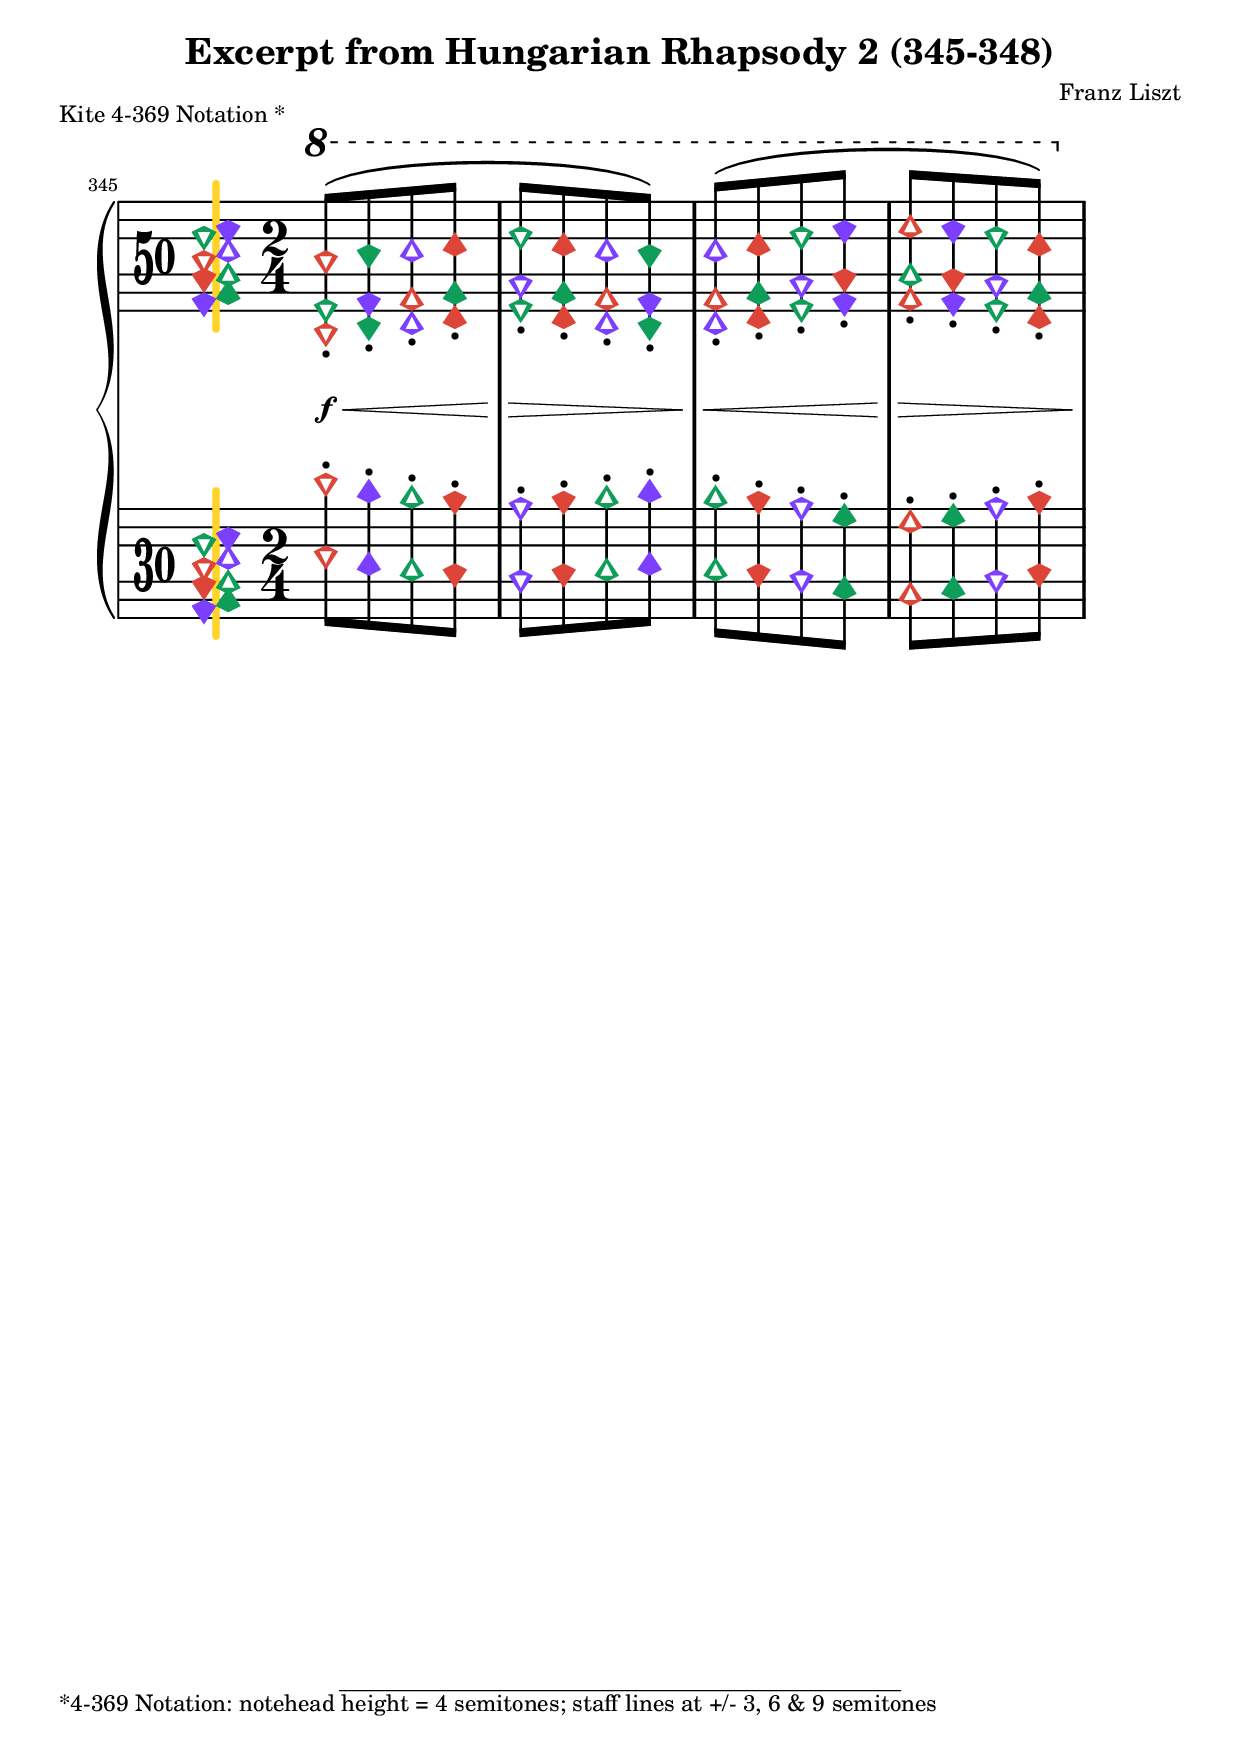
\version "2.24.2"

#(define cnb:file-suffix "-ConventionalNotation")
#(define cnb:notation-label "Conventional Notation")
#(define cnb:notation-footnote "Conventional Notation")

\version "2.24.2"
\version "2.24.2"
#(use-modules (srfi srfi-9))

%% %%%%%%%%%%%%%%%%%%%%%%%%%%%%%%%%%%%%%%%%%%%%%%%%%%%%%%%%%%%%%%%%%%%%%%%%%%%%
%% %%%%%%%%%%%%%%%%%%%%%%%%%%%%%%%%%%%%%%%%%%%%%%%%%%%%%%%%%%%%%%%%%%%%%%%%%%%%
%%
%% Chromatic Notation Base Library for Lilypond
%% Dennis Mitchell, 2024-01-01
%% Base Properties:
%%   - notehead is repeated (with overlap) for half (2x) and whole (4x) notes
%%   - dozenal clef notation
%%     -- treble clef = 50
%%     -- soprano & mezzo-soprano clefs = 46 
%%     -- alto clef = 40
%%     -- tenor & baritone clefs = 36
%%     -- bass clef = 30
%%   - notehead key signature 
%%     -- first notehead stack is a 7th chord of the key's root
%%        --- minor 7th for Aeolian (minor), Dorian & Phrygian keys 
%%        --- major 7th for Ionian (major) and Lydian keys
%%        --- dominant 7th for Mixolydian keys
%%        --- half-diminished 7th for Locrian keys
%%     -- second notehead stack is a 7th chord of the key's second note
%%        --- minor 7th for Ionian (major), Dorian, & Mixolydian keys
%%        --- major 7th for Phrygian and Locrian keys
%%        --- dominant 7th for Lydian keys
%%        --- half-diminished 7th for Aeolian (minor) keys
%% Default Notehead Properties:
%%   - notehead shape = conventional oval shape
%%     -- alternates in hollowness (solid, hollow) --using standard glyphs
%%     -- alternates in orientation (down, down, up, up)
%%     -- alternates in color (purple, red, green)
%%   - notehead height = 2 semitones
%%   - staff space = 2 semitones
%%   - middle staff line is omitted
%% NOTE: This library is intended to be used with a "spec 
%%       file" that overrides various configuration settings.
%%       Examples:
%%         -- KiteNotation.ly
%%         -- DozenalNotation.ly
%%       The default notation style is Oval 2-2
%%
%% USAGE: Place this file in the same directory as the
%%        spec file and then "\include" the spec file in
%%        your Lilypond music file
%%
%% %%%%%%%%%%%%%%%%%%%%%%%%%%%%%%%%%%%%%%%%%%%%%%%%%%%%%%%%%%%%%%%%%%%%%%%%%%%%
%% %%%%%%%%%%%%%%%%%%%%%%%%%%%%%%%%%%%%%%%%%%%%%%%%%%%%%%%%%%%%%%%%%%%%%%%%%%%%



%% %%%%%%%%%%%%%%%%%%%%%%%%%%%%%%%%%%%%%
%%           NOTEHEAD COLORS
%% %%%%%%%%%%%%%%%%%%%%%%%%%%%%%%%%%%%%%


#(define cnb:purple     "#7d3fff")
#(define cnb:red        "#dc4538")
#(define cnb:green      "#0f9e59")

#(define cnb:blue       "#50b4e9")
#(define cnb:rose       "#cc79a7")
#(define cnb:black      "#000000")
#(define cnb:skyblue    "#50b4e9")
#(define cnb:bluegreen 	"#009e73")

#(define cnb:gold       "#ffd42a")


%% %%%%%%%%%%%%%%%%%%%%%%%%%%%%%%%%%%%%%
%%           CONFIGURATIONS
%% %%%%%%%%%%%%%%%%%%%%%%%%%%%%%%%%%%%%%

#(define cnb:file-suffix "-Oval-2-024-Notation")
#(define cnb:notation-label "Oval 2-024 Notation")
#(define cnb:notation-footnote "*2-024 Notation: notehead height = 2 semitones; staff lines at 0 & +/- 2, 4 semitones")
#(define cnb:semitones-per-staff-space 2)   

#(define cnb:default-magnify 7/4)
#(define cnb:indent 0) %% if using custom ledger lines, use this for paper indent 

#(define cnb:staff-line-positions '(-4 -2 0 2 4 ))
#(define cnb:ledger-positions '(-24 -22 -20 -18 -16 -14 -12 -10 -8 -6 6 8 10 12 14 16 18 20 22 24))

#(define cnb:false-hollow #f)

#(define cnb:multinote-padding -.5) 
#(define cnb:collision-threshold 2)


#(define cnb:notehead-shape-path '(
    (moveto -0.6667 -0.2269)
    (curveto -0.6667 -0.5271 -0.4512 -0.6667 -0.2242 -0.6667)
    (curveto -0.0553 -0.6667 0.1077 -0.6038 0.2475 -0.4991)
    (curveto 0.4396 -0.3595 0.6667 -0.1152 0.6667 0.2269)
    (curveto 0.6667 0.5271 0.4512 0.6667 0.2242 0.6667)
    (curveto 0.0553 0.6667 -0.1077 0.6038 -0.2475 0.4991)
    (curveto -0.4396 0.3595 -0.6667 0.1152 -0.6667 -0.2269)
    (closepath)))

#(define cnb:notehead-hollow-path '(
    (moveto 0.5269 0.3665)
    (curveto 0.5793 0.2548 0.556 0.1152 0.4571 0.0454)
    (lineto -0.2649 -0.4503)
    (curveto -0.3581 -0.5131 -0.4745 -0.4782 -0.5269 -0.3665)
    (curveto -0.5793 -0.2548 -0.5502 -0.1152 -0.4571 -0.0454)
    (lineto 0.2649 0.4503)
    (curveto 0.3697 0.5201 0.4745 0.4782 0.5269 0.3665)
    (closepath)))


%% starting with C natural, what color
%% sequence will the pitch classes have?
%% (vector count should be a factor of 12)
#(define cnb:notehead-color-sequence (vector     
       cnb:black))

#(define cnb:notehead-shape-sequence (vector 
    cnb:notehead-shape-path)) % just one shape for this configuration

#(define cnb:notehead-hollow-sequence (vector 
    '()                      ;; even notes are solid
    cnb:notehead-hollow-path)) % odd notes are hollow

#(define cnb:notehead-rotation-sequence (vector
     0)) % non-inverted (right-side up)  

#(define cnb:notehead-scaling-sequence (vector
     '(0.75 . 0.75)))

#(define cnb:stem-attachment-sequence (vector
     `(
        (crotchet-up . (1 . 0))
        (crotchet-down . (-1 . 0))
        (minim-up . (1 . 0))
        (minim-down . (-1 . 0)))))


%% %%%%%%%%%%%%%%%%%%%%%%%%%%%%%%%%%%%%%
%%         UTILITY PROCEDURES
%% %%%%%%%%%%%%%%%%%%%%%%%%%%%%%%%%%%%%%

#(define (cnb:log2 x) (/ (log x) (log 2)))
#(define (cnb:round2 x n)
   (/ (round (* (expt 10 n) x)) (expt 10 n)))

#(define (cnb:notehead-color-modulus)    (vector-length cnb:notehead-color-sequence))
#(define (cnb:notehead-shape-modulus)    (vector-length cnb:notehead-shape-sequence))
#(define (cnb:notehead-hollow-modulus)   (vector-length cnb:notehead-hollow-sequence))
#(define (cnb:notehead-rotation-modulus) (vector-length cnb:notehead-rotation-sequence))
#(define (cnb:notehead-scaling-modulus)  (vector-length cnb:notehead-scaling-sequence))

%#(define (cnb:get-ledger-positions)
%   (if (eq? (cnb:custom-ledger-count) 0)
%      cnb:ledger-positions
%      (let* (
%              (lst (hash-table->alist cnb:ledgers-by-offset))
%              (prs (map (lambda (p) (assq-ref (cdr p) 'offset)) lst)))
%         prs)))

  
%% generate a markup list for the in-sequence combination 
%% of shape, hollow, and rotation options (per the above
%% sequence definitions
#(define (cnb:notehead-markup-sequence)
    (let* ((flat-list '()))
      (for-each (lambda (i)
          (let* (
                  (color 	(vector-ref cnb:notehead-color-sequence (modulo i (cnb:notehead-color-modulus)))) 
                  (shape 	(vector-ref cnb:notehead-shape-sequence (modulo i (cnb:notehead-shape-modulus)))) 
                  (hollow 	(vector-ref cnb:notehead-hollow-sequence (modulo i (cnb:notehead-hollow-modulus)))) 
                  (path 	(if (and hollow (not cnb:false-hollow)) (append shape hollow) shape))
                  (rotation 	(vector-ref cnb:notehead-rotation-sequence (modulo i (cnb:notehead-rotation-modulus))))
                  (scaling 	(vector-ref cnb:notehead-scaling-sequence (modulo i (cnb:notehead-scaling-modulus)))))
              
              (set! flat-list (append flat-list (list 
                (if (and hollow cnb:false-hollow)
                  (markup (#:overlay (
                    (markup 
                      #:with-color color
                      #:override `((filled . ,1)) 
                      #:rotate rotation
                      #:scale scaling
                      #:path 0 shape)
                    (markup                     
                      #:with-color white
                      #:override `((filled . ,1)) 
                      #:rotate rotation
                      #:scale scaling
                      #:path 0 hollow))))                                
                  (markup 
                    #:with-color color
                    #:override `((filled . ,1)) 
                    #:rotate rotation
                    #:scale scaling
                    #:path 0 path)))))                                
                )
        ) (iota 12 0))
      flat-list))


#(define cnb:notehead-markup-sequence-cache #f)


%% %%%%%%%%%%%%%%%%%%%%%%%%%%%%%%%%%%%%%
%%     CACHE AND CACHE KEY
%% %%%%%%%%%%%%%%%%%%%%%%%%%%%%%%%%%%%%%


% NOTE: this purposely uses a list, rather than a record-type, 
% for the key so that keys with the same values are treated as the same keys
#(define (cnb:get-note-stencil-cache-key grob)
    (let* (
            (note-event 	(ly:grob-property grob 'cause))
            (note-pitch 	(ly:event-property note-event 'pitch))
            (note-semis 	(ly:pitch-semitones note-pitch))
            (note-semis-mod12 	(modulo note-semis 12))
            (note-dur-prop 	(ly:event-property note-event 'duration))
            (note-dur 		(duration-length note-dur-prop))
            (note-log2dur       (- (cnb:log2 (denominator note-dur)) (floor (/ (numerator note-dur) 2)))))
     
        (list note-semis-mod12 note-log2dur)))


% a cache of stencils for notes.
% uses (list note-pitch note-log2dur middle-c-position) as key
#(define cnb:note-stencil-cache (make-hash-table 60))



%% %%%%%%%%%%%%%%%%%%%%%%%%%%%%%%%%%%%%%
%%       CONSTRUCT NOTE STENCIL
%% %%%%%%%%%%%%%%%%%%%%%%%%%%%%%%%%%%%%%

#(define (cnb:new-note-stencil-rec note-stencil-cache-key grob)
  (let* (
          (markup-seq		(cnb:notehead-markup-sequence))
          (note-semis-mod12     (first    note-stencil-cache-key))
          (markup-base       	(list-ref markup-seq note-semis-mod12))
          (note-log2dur         (second   note-stencil-cache-key))
          (stencil   		(grob-interpret-markup grob markup-base))                              
          (mag 		   	(magstep (ly:grob-property grob 'font-size 0.0))))

      ;double the notehead markup (with horizontal offset) for minim (2), semi-breve (4), and breve (8)
      (for-each (lambda (i)
       (let* (
                (idx (- 1 i)))           
         (if (<= note-log2dur idx) (set! stencil (ly:stencil-combine-at-edge stencil 0 1 stencil cnb:multinote-padding))))
      ) (iota 3 0)) 
        
      (ly:stencil-scale stencil mag mag)))


%% %%%%%%%%%%%%%%%%%%%%%%%%%%%%%%%%%%%%%
%%  GET NOTE STENCIL FROM CACHE OR NEW
%% %%%%%%%%%%%%%%%%%%%%%%%%%%%%%%%%%%%%%

#(define (cnb:get-note-stencil-rec grob)
  (let* ( 
          (note-stencil-cache-key (cnb:get-note-stencil-cache-key grob))
          (note-stencil-rec (hashq-ref cnb:note-stencil-cache note-stencil-cache-key)))
   
      (if (not note-stencil-rec)
        (begin 
          (set! note-stencil-rec (cnb:new-note-stencil-rec note-stencil-cache-key grob))
          (hash-set! cnb:note-stencil-cache note-stencil-cache-key note-stencil-rec)))
     
       note-stencil-rec))

#(define (cnb:get-note-stencil-rec-for-keysig note-stencil-cache-key grob)
  (let* ( 
          (note-stencil-rec (hashq-ref cnb:note-stencil-cache note-stencil-cache-key)))
   
      (if (not note-stencil-rec)
        (begin 
          (set! note-stencil-rec (cnb:new-note-stencil-rec note-stencil-cache-key grob))
          (hash-set! cnb:note-stencil-cache note-stencil-cache-key note-stencil-rec)))
     
       note-stencil-rec))




%% %%%%%%%%%%%%%%%%%%%%%%%%%%%%%%%%%%%%%
%%          NOTEHEAD ENGRAVER
%% %%%%%%%%%%%%%%%%%%%%%%%%%%%%%%%%%%%%%

#(define cnb-notehead-engraver
  (lambda (context)
    (make-engraver
      (acknowledgers
        ((note-head-interface engraver grob source-engraver)
          (let* (
                  (note-stencil-rec	(cnb:get-note-stencil-rec grob))
                  (note-event 		(ly:grob-property grob 'cause))
                  (note-pitch 		(ly:event-property note-event 'pitch))
                  (note-semis 		(ly:pitch-semitones note-pitch))
                  (staff 		(ly:context-grob-definition context 'StaffSymbol))
                  (staff-space 		(or (assq-ref staff 'staff-space) 1.0))
                  (middleCPosition 	(ly:context-property context 'middleCPosition)))
                        
              (set! (ly:grob-property grob 'Y-offset)
                    (* (+ note-semis (* 2 middleCPosition)) (/ 1 cnb:semitones-per-staff-space) staff-space))
              
              (set! (ly:grob-property grob 'stencil) 
                    note-stencil-rec)))))))



%% %%%%%%%%%%%%%%%%%%%%%%%%%%%%%%%%%%%%%
%%           STEM ATTACHMENT
%% %%%%%%%%%%%%%%%%%%%%%%%%%%%%%%%%%%%%%


#(define (cnb:stem-attachment-modulus)
   (vector-length cnb:stem-attachment-sequence))


#(define (cnb:stem-attachment grob)
    (let* (
            (stem 	(ly:grob-object grob 'stem))
            (stem-dir 	(ly:grob-property stem 'direction UP))
            (event 	(ly:grob-property grob 'cause))
            (pitch 	(ly:event-property event 'pitch))
            (semi 	(ly:pitch-semitones pitch))
            (logdur 	(note-head::calc-duration-log grob))  
            (index 	(modulo semi (cnb:stem-attachment-modulus)))
            (record 	(vector-ref cnb:stem-attachment-sequence index)))     
      
        (cond 
          ((eq? logdur 2)
           (if (eq? stem-dir UP) 
               (assq-ref record 'crotchet-up) 
               (assq-ref record 'crotchet-down)))
          (#t 
           (if (eq? stem-dir UP) 
               (assq-ref record 'minim-up) 
               (assq-ref record 'minim-down))))))



%% %%%%%%%%%%%%%%%%%%%%%%%%%%%%%%%%%%%%%
%%        CLEF SUPPORTING PROCS
%% %%%%%%%%%%%%%%%%%%%%%%%%%%%%%%%%%%%%%


% Dozenal Clef
#(define (cnb:dozenal-clef middle-c-position ottava)
  (let* (
           (div-three (floor (/ (+ middle-c-position 1 (* -1 ottava)) 3)))
           (base-ten (- 40 (* div-three 5)))
           (mod-ten (modulo base-ten 10))
           (div-ten (floor (/ base-ten 10))))
    
     (+ (* div-ten 10) (* mod-ten 6/5))
    )
  )


% This is not used here, but it is helpful when using clef engraver 
% with predefined regular and change glyphs.  To get the correct
% clef glyph, use the firstClef context property and the proc below.
% (firstClef (ly:context-property context 'firstClef))            
% (adj-glyph-name (if firstClef (first-clef-glyph glyph-name))
#(define (first-clef-glyph clef-glyph)
   (let* (
          (is-change? (eq? 7 (string-suffix-length clef-glyph "_change"))))
     
       (if is-change? 
           (xsubstring clef-glyph 0 (- (string-length clef-glyph) 7))
           clef-glyph)))






%% %%%%%%%%%%%%%%%%%%%%%%%%%%%%%%%%%%%%%
%%      CLEF CACHE & ENGRAVER
%% %%%%%%%%%%%%%%%%%%%%%%%%%%%%%%%%%%%%%

#(define cnb:clef-stencil-cache '())

#(define (cnb:get-clef-stencil grob context)
    (let* ( 
            (middleCPosition 	  (ly:context-property context 'middleCPosition))
            (middleCOffset 	  (ly:context-property context 'middleCOffset))
            (ottava 		  (if (equal? middleCOffset '()) 0 middleCOffset)) 
            (clef-num 		  #f)
            (stencil 		  (assq-ref cnb:clef-stencil-cache (list middleCPosition ottava)))
            (mag 		  #f)
            (clef-left-digit 	  #f)
            (clef-right-digit 	  #f)
            (clef-left-markup 	  #f)
            (clef-right-markup 	  #f)
            (stencil-left 	  #f)
            (stencil-right 	  #f)
            (y-extent 		  #f)
            (height 		  #f)
            (scale-factor 	  #f)
            (stencil-left-scaled  #f)
            (stencil-right-scaled #f)
            )
      (if (not stencil)
          (begin 
            (set! clef-num 	       (cnb:dozenal-clef middleCPosition ottava))
            (set! mag 		       (magstep (ly:grob-property grob 'font-size 0.0)))
            (set! clef-left-digit      (floor (/ clef-num 10)))
            (set! clef-right-digit     (modulo clef-num 10))
            (set! clef-left-markup     (markup (#:bold (number->string clef-left-digit))))
            (set! clef-right-markup    (markup (#:bold (number->string clef-right-digit))))
            (set! stencil-left         (grob-interpret-markup grob clef-left-markup))
            (set! stencil-right        (grob-interpret-markup grob clef-right-markup))
            (set! y-extent             (ly:stencil-extent stencil-left 1))
            (set! height               (- (cdr y-extent) (car y-extent)))
            (set! scale-factor         (/ (* 3 mag) height))
            (set! stencil-left-scaled  (ly:stencil-scale stencil-left (* scale-factor 1/2) scale-factor))
            (set! stencil-right-scaled (ly:stencil-scale stencil-right (* scale-factor 1/2) (* scale-factor 2/3)))
            
            (set! stencil     
              (ly:stencil-combine-at-edge
               (ly:stencil-translate stencil-left-scaled (cons 0 (* -.5 mag)))
               0 1
               (ly:stencil-translate stencil-right-scaled (cons 0 0))
               0))
            
            (set! cnb:clef-stencil-cache (assq-set! cnb:clef-stencil-cache (list middleCPosition ottava) stencil))))

      stencil
   ))

#(define cnb-clef-engraver
  (lambda (context)
    (make-engraver
      (acknowledgers
        ((clef-interface engraver grob source-engraver)
          (let* (
                  (stencil (cnb:get-clef-stencil grob context))
                  (mag (magstep (ly:grob-property grob 'font-size 0.0))))
            
            (set! (ly:grob-property grob 'X-offset) (+ (* mag -.00001) 1) )
            (set! (ly:grob-property grob 'Y-offset) (* mag -1) )
            (set! (ly:grob-property grob 'stencil) stencil)))))))    
          
          


%% %%%%%%%%%%%%%%%%%%%%%%%%%%%%%%%%%%%%%
%%       KEY SIG SUPPORTING PROCS
%% %%%%%%%%%%%%%%%%%%%%%%%%%%%%%%%%%%%%%


% calculate staff spaces per octave
% NOTE: keep as proc to allow overriding cnb-semitones-per-staff-space
#(define (cnb:spaces-per-octave) (/ 12 cnb:semitones-per-staff-space))



% calcuate all pitches for a key signature based upon the association list
% of accidentals (sharps or flats)
#(define (cnb:keysig-pitches alteration-alist tonic-pitch middle-c-position)
  (let* (
          (semi                   (ly:pitch-semitones tonic-pitch))
          (tonic-steps            (floor (ly:pitch-steps tonic-pitch)))
          (tonic-octave           (ly:pitch-octave tonic-pitch))
          (tonic-alteration       (ly:pitch-alteration tonic-pitch))
          (tonic-tones-asc        (+ tonic-steps 7))
          (octaves-above-middle-c (floor (/ (* -1 middle-c-position) 6)))
          (current-octave         (+ tonic-octave octaves-above-middle-c)))
      (map (lambda (t)
               (let* (
                       (tonic-index-tmp    (+ t tonic-tones-asc))                  
                       (from-tonic-index   (- tonic-index-tmp (if (> tonic-index-tmp 6) 7 0)))
                       (current-alteration (assq from-tonic-index alteration-alist)))  
                  (set! current-octave (+ current-octave (if (and (> t 0) (eq? 0 from-tonic-index)) 1 0)))
                  (ly:make-pitch current-octave from-tonic-index (if current-alteration (cdr current-alteration) 0)))
               ) '(0 1 2 3 4 5 6 7))))


#(define (cnb:notehead-ledgers y-offset y-extent mag custom-ledger-cnt)  
  (let* (
          (y-min             (/ (* 2 (+ y-offset (car y-extent))) mag))
          (y-max             (/ (* 2 (+ y-offset (cdr y-extent))) mag))
          (y-offset-demag    (inexact->exact (floor (/ (* 2 y-offset) mag))))
          (between?          (lambda (y) (and (>= y y-min) (<= y y-max))))
          (ledger-positions (if (eq? custom-ledger-cnt 0)
                                cnb:ledger-positions
                                (or (hashv-ref cnb:ledgers-by-notehead-position y-offset-demag) '())
                                ))
          (ledgers          (if (eq? custom-ledger-cnt 0)
                                (filter between? ledger-positions)
                                ledger-positions)))   
      (newline)
      (map (lambda (y)
          (* y mag 1/2)
         ) ledgers)))


% TODO: Modify for custom ledgers
#(define (cnb:add-ledgers notehead-stencil ledger-offsets x-offset grob mag custom-ledger-cnt)
     (let* (
             (stencil       notehead-stencil)
             (x-extent      (ly:stencil-extent stencil 0))
             (width         (- (cdr x-extent) (car x-extent)))
             (ledger-length (* width 4/3))
             (start         (-(car x-extent)(* width 1/6)))
             )
        (for-each (lambda (x)
           (let* (
                   (current-stencil #f))
             
                   (set! current-stencil                    
                      (if (eq? custom-ledger-cnt 0)                    
                       (grob-interpret-markup grob                                                        
                          (markup 
                             #:override `((thickness . ,(* 2 mag)))
                             #:translate `(,start . ,x)
                             #:draw-line `(,ledger-length . 0)))
                        (let* (
                                (entry (hashv-ref cnb:ledgers-by-offset (/ x mag)))   
                                (color (or (assq-ref entry 'color) black))
                                (dash      (assq-ref entry 'dash ))
                                (thickness (* mag (or (assq-ref entry 'thickness ) 2) ))
                                (len-factor (or (assq-ref entry 'length-factor) 1.0))
                                (adj-len (* ledger-length len-factor))
                                (adj-start (-(car x-extent)(* width 1/6 len-factor)))
                                )
                          
                            (grob-interpret-markup grob                                                                       
                                  (if (not dash)
                                    (markup  
                                      #:override `((thickness . ,thickness))
                                       #:translate `(,adj-start . ,x)
                                       #:with-color color
                                       #:draw-line `(,adj-len . 0))
                                    (markup  
                                      #:override `((thickness . ,thickness) (on . ,(assq-ref dash 'on )) (off . ,(assq-ref dash 'off )))
                                       #:translate `(,adj-start . ,x)
                                       #:with-color color
                                      #:draw-dashed-line `(,adj-len . 0)))
                                    ))))                                                     
               (set! stencil (ly:stencil-add current-stencil stencil)))
         ) ledger-offsets)
       
         stencil)
   
   )


% generate the markup list of noteheads for the key signature
#(define (cnb:keysig-markup-list keysig-pitches middleCPosition mag grob)
       ; start with a gold bar separator for the key signature section 
       (let* (
               (base-x-offset         (* mag 1))
               (cumulative-stencil    #f)
               (bar-stencil           #f)
               (bar-y-max             (cnb:spaces-per-octave))
               (bar-y-min             (* -1 (cnb:spaces-per-octave)))
               (custom-ledger-cnt     (cnb:custom-ledger-count))
               (x-offset              #f)
               (max-notehead-width    0)
               (max-notehead-x-offset 0))

          ; iterate over all the key signature pitches and add the associated notehead to the stencil with ledgers
          (for-each (lambda(i)
            (let* (             
                    (semi                 (ly:pitch-semitones (list-ref keysig-pitches i)))
                    (cnb-crotchet-stencil (cnb:get-note-stencil-rec-for-keysig (list (modulo semi 12) 2) grob))
                    (x-extent             (ly:stencil-extent cnb-crotchet-stencil 0))
                    (y-extent             (ly:stencil-extent cnb-crotchet-stencil 1))
                    (width                (- (cdr x-extent) (car x-extent)))
                    (x-offset             (+ base-x-offset (if (even? i) 0 width)))
                    (y-offset             (* (+ semi (* 2 middleCPosition)) (/ 1 cnb:semitones-per-staff-space) mag ))
                    (ledger-offsets       (cnb:notehead-ledgers y-offset y-extent mag custom-ledger-cnt))
                    (stencil              (ly:stencil-translate cnb-crotchet-stencil `(,x-offset . ,y-offset)))
                    (stencil-with-ledgers (cnb:add-ledgers stencil ledger-offsets x-offset grob mag custom-ledger-cnt))
                    )

              (if (> x-offset max-notehead-x-offset) (set! max-notehead-x-offset x-offset))
              (if (> width max-notehead-width) (set! max-notehead-width width))
              
              (set! cumulative-stencil 
                    (if (not cumulative-stencil) stencil-with-ledgers 
                          (ly:stencil-add cumulative-stencil stencil-with-ledgers)
                        )))
          ) (iota (length keysig-pitches) 0))


          ; ensure that the notehead is visible above the ledger
          (for-each (lambda(i)
            (let* (             
                    (semi                 (ly:pitch-semitones (list-ref keysig-pitches i)))
                    (cnb-crotchet-stencil (cnb:get-note-stencil-rec-for-keysig (list (modulo semi 12) 2) grob))
                    (x-extent             (ly:stencil-extent cnb-crotchet-stencil 0))
                    (y-extent             (ly:stencil-extent cnb-crotchet-stencil 1))
                    (width                (- (cdr x-extent) (car x-extent)))
                    (x-offset             (+ base-x-offset (if (even? i) 0 width)))
                    (y-offset             (* (+ semi (* 2 middleCPosition)) (/ 1 cnb:semitones-per-staff-space) mag ))
                    (stencil              (ly:stencil-translate cnb-crotchet-stencil `(,x-offset . ,y-offset))))
                            
              (set! cumulative-stencil 
                    (if (not cumulative-stencil) stencil 
                          (ly:stencil-add cumulative-stencil stencil)
                        )))
          ) (iota (length keysig-pitches) 0))


          (set! x-offset (- max-notehead-x-offset (/ max-notehead-width 2)))          
          (set! bar-stencil
            (ly:stencil-translate
              (ly:stencil-scale  
                  (grob-interpret-markup grob
                    (markup  
                      #:with-color cnb:gold
                      #:override `((thickness . 4))
                      #:translate `(0 . ,bar-y-min)
                      #:draw-line `(0 . ,(* 2 bar-y-max))))                  
                       mag mag) 
                         (cons x-offset 0)))


          (set! cumulative-stencil (ly:stencil-add bar-stencil cumulative-stencil))

       cumulative-stencil))


%% %%%%%%%%%%%%%%%%%%%%%%%%%%%%%%%%%%%%%
%%    KEY SIGNATURE CACHE & ENGRAVER
%% %%%%%%%%%%%%%%%%%%%%%%%%%%%%%%%%%%%%%

#(define cnb:key-signature-stencil-cache '())

#(define (cnb:get-key-signature-stencil grob context)
    (let* ( 
            (keySignature      (ly:context-property context 'keySignature))
            (stencil           (assq-ref cnb:key-signature-stencil-cache keySignature))
            (alteration-alist  #f)
            (context2          #f)
            (tonic-pitch       #f)
            (mag               #f)            
            (middleCPosition   #f)
            (keysig-pitches    #f)
            )
      (if (not stencil)
          (begin 
            (set! alteration-alist (ly:grob-property grob 'alteration-alist))
            (set! tonic-pitch      (ly:context-property context 'tonic))
            (set! mag              (magstep (ly:grob-property grob 'font-size 0.0)))            
            (set! middleCPosition  (ly:context-property context 'middleCPosition))
            (set! keysig-pitches   (cnb:keysig-pitches alteration-alist tonic-pitch middleCPosition))
            (set! stencil          (cnb:keysig-markup-list keysig-pitches middleCPosition mag grob))
            (set! cnb:key-signature-stencil-cache (assq-set! cnb:key-signature-stencil-cache keySignature stencil))    
            ))
      stencil
   ))

#(define cnb-key-signature-engraver
  (lambda (context)
    (make-engraver
      (acknowledgers
        ((key-signature-interface engraver grob source-engraver)
         (let* ((stencil (cnb:get-key-signature-stencil grob context)))
             (set! (ly:grob-property grob 'stencil) stencil)))))))


%% %%%%%%%%%%%%%%%%%%%%%%%%%%%%%%%%%%%%%
%% STAFF SYMBOL ENGRAVER AND TRANSFORMER
%% %%%%%%%%%%%%%%%%%%%%%%%%%%%%%%%%%%%%%

#(define cnb-staff-symbol-engraver
  (lambda (context)
    (make-engraver
      (acknowledgers
        ((staff-symbol-interface engraver grob source-engraver)
          (if (eq? (length (cnb:staff-lines)) 0)
            (begin
              (set! (ly:grob-property grob 'line-positions) cnb:staff-line-positions)
              (set! (ly:grob-property grob 'ledger-positions) cnb:ledger-positions)))
      )))))



#(define (cnb:sequence a b)
         (define (range first last)
           (if (> first last)
               '()
               (cons first (range (+ first 1) last))))
         (let (
             (min (if (< a b) a b))
             (max (if (>= a b) a b)))
            (range min max)
         ))

#(define (cnb:display-hash-table ht)
   (display (hash-table->alist ht))
)

#(define cnb:default-staff-line-thickness 2)
#(define cnb:default-staff-line-color "#000000")

#(define cnb:staff-and-ledger-lines '())


#(define (is-staff-def? x) (eq? (assq-ref x 'type) 'staff-line))
#(define (cnb:staff-lines) 
     (filter is-staff-def? cnb:staff-and-ledger-lines))


#(define cnb:ledgers-by-notehead-position (make-hash-table 100))
#(define cnb:ledgers-by-offset (make-hash-table 100)) 



#(define (cnb:add-if-not-exists lst x)
  (let* ( (appended lst))
    (cond
      ((eq? (length appended) 0)
        (set! appended (append lst (list x))))
      ((not(memq x lst))
        (set! appended (append lst (list x))))
      )
    appended
  ))

#(define (cnb:populate-ledger-hashes)
   (define (is-ledger-def? x) (eq? (assq-ref x 'type) 'ledger-line))
   (let* (
           (ledger-line-defs (filter is-ledger-def? cnb:staff-and-ledger-lines))
           )

     
     (for-each (lambda (def)
        (let (
              (offset (assq-ref def 'offset))
              (for-notehead-positions (assq-ref def 'for-notehead-positions)))
          (for-each (lambda (pos)
             (let* ((entry (hashq-ref cnb:ledgers-by-notehead-position pos)))
               (if (not entry)
                   (set! entry (list offset))
                   (set! entry (cnb:add-if-not-exists entry offset)))
               (hash-set! cnb:ledgers-by-notehead-position pos entry)
               )
          ) for-notehead-positions)
            (hash-set! cnb:ledgers-by-offset (* offset .5) def)
          )
           
     ) ledger-line-defs)))


#(define (cnb:custom-ledger-count) (hash-count (const #t) cnb:ledgers-by-notehead-position))

%note: notehead-position varies with magnification (/ mag)
#(define (cnb:custom-ledger-positions)
   '(lambda (staff-symbol notehead-pos)
       (let* ((ss (ly:grob-property staff-symbol 'staff-space))
              (mag                 (if (eq? ss '()) 1 ss)) 
              (positions (hashq-ref cnb:ledgers-by-notehead-position notehead-pos))
              )
       (if 
           (not positions)
           '()
           positions))))


#(define (cnb:custom-ledger-line grob orig)
   (if (not (ly:stencil? orig)) (grob-interpret-markup grob (markup "")) 
      (let*  (
          (note-heads (ly:grob-array->list(ly:grob-object grob 'note-heads)))
          (note-head (first note-heads))
          (expr (ly:stencil-expr orig))
          (mag (magstep (ly:grob-property note-head 'font-size 0.0)))
          (third-item (third expr))
          (stencils (if (eq? (car third-item) 'translate-stencil) (list third-item) (cdr (third expr))))
          (stencil-params 
           (map (lambda (s)
                  `(
                    (y-offset . ,(cdr (second s)))
                    (x-start . ,(second (third s)))
                    (x-end . ,(third (third s))))                             
                  ) stencils))
          (new-stencil #f)
          (nh-recs 
           (map (lambda (nh) 
                    (ly:grob-property nh 'Y-offset)
                    ) note-heads)))

          (for-each (lambda (x)
             (let* (
                     (y-offset (assq-ref x 'y-offset))
                     (entry (hashv-ref cnb:ledgers-by-offset (/ y-offset mag)))
                     (start (abs (assq-ref x 'x-start)))
                     (end (assq-ref x 'x-end))
                     (color (or (assq-ref entry 'color) black))
                     (dash      (assq-ref entry 'dash ))
                     (thickness (* mag (or (assq-ref entry 'thickness ) 2) ))
                     (len (- end start))
                     (len-factor (or (assq-ref entry 'length-factor) 1.0))
                     (adj-len (* len len-factor))
                     ;;note: paper indent affects position of custom leger lines!
                     (adj-start (- (- start (/ (- adj-len len) 2)) (/ cnb:indent mag)))
                     (stencil (grob-interpret-markup grob                                                                       
                        (if (not dash)
                          (markup  
                            #:override `((thickness . ,thickness))
                             #:translate `(,adj-start . ,y-offset)
                             #:with-color color
                             #:draw-line `(,adj-len . 0))
                          (markup  
                            #:override `((thickness . ,thickness) (on . ,(assq-ref dash 'on )) (off . ,(assq-ref dash 'off )))
                             #:translate `(,adj-start . ,y-offset)
                             #:with-color color
                            #:draw-dashed-line `(,adj-len . 0)))
                          )))
                      
             (set! new-stencil (if (not new-stencil) stencil (ly:stencil-add new-stencil stencil))))                      
            ) stencil-params)

      new-stencil
      )
      )) 


#(define (cnb:staff-line-positions-from-line-def grob)
   (let* ((ss (ly:grob-property grob 'staff-space)))
      (map (lambda(x)
          (assq-ref x 'offset)
          ) (cnb:staff-lines) ))) 

#(define cnb:default-staff-line-thickness 2)
#(define cnb:default-staff-line-color "#000000")

#(define (cnb:custom-staff-symbol grob orig)
  (let* (
          (lc                  (ly:grob-property grob 'line-count))
          (ss                  (ly:grob-property grob 'staff-space))
          (mag                 (if (eq? ss '()) 1 ss))
          (xex                 (ly:stencil-extent orig X))
          (cumulative-stencil  #f)
          (current-stencil     #f)
         )

        (for-each (lambda (i)
          (let* (
                  (line-def  (list-ref (cnb:staff-lines) i))       
                  (y-offset (* (assq-ref line-def 'offset ) mag .5))
                  (dash      (assq-ref line-def 'dash ))
                  (thickness (assq-ref line-def 'thickness ))
                  (color     (assq-ref line-def 'color )))
                
            (set! thickness (* (if (not thickness) cnb:default-staff-line-thickness thickness) mag))
            (set! color (if (not color) cnb:default-staff-line-color color))
            
                              
            (set! current-stencil 
                  (ly:stencil-in-color
                (grob-interpret-markup grob 
                  (if (not dash)
                    (markup  
                      #:override `((thickness . ,thickness))
                      #:translate `(0 . ,y-offset)
                      #:draw-line `(,(cdr xex) . 0))
                    (markup  
                      #:override `((thickness . ,thickness) (on . ,(assq-ref dash 'on )) (off . ,(assq-ref dash 'off )))
                      #:translate `(0 . ,y-offset)
                      #:draw-dashed-line `(,(cdr xex) . 0)))
                    )
                color))      
            (set! cumulative-stencil (if (not cumulative-stencil)
                  current-stencil (ly:stencil-add cumulative-stencil current-stencil)))
            ))

            (iota (length (cnb:staff-lines)) 0))
          cumulative-stencil))



%% %%%%%%%%%%%%%%%%%%%%%%%%%%%%%%%%%%%%%
%%  REGISTER ENGRAVERS & MISC. SETTINGS
%% %%%%%%%%%%%%%%%%%%%%%%%%%%%%%%%%%%%%%

\layout {
  \context {
    \Staff
    \consists \cnb-clef-engraver
    \consists \cnb-notehead-engraver
    \consists \cnb-key-signature-engraver
    \consists \cnb-staff-symbol-engraver

    \override Accidental.stencil = ##f
    \override NoteHead.stem-attachment = #(lambda (grob) (cnb:stem-attachment grob))
    \override Stem.no-stem-extend = ##t
    \override NoteHead.layer = #999     
    \override LedgerLineSpanner.layer = #998
    \override Stem.note-collision-threshold = #cnb:collision-threshold
    \override NoteCollision.note-collision-threshold = #cnb:collision-threshold 

  }
}  


\paper {
  indent = #cnb:indent
  left-margin = #5
  right-margin = #5
  system-system-spacing =
    #'((basic-distance . 12) 
       (minimum-distance . 8)
       (padding . 4)
       (stretchability . 60)) % defaults: 12, 8, 1, 60
}




%% %%%%%%%%%%%%%%%%%%%%%%%%%%%%%%%%%%%%%%%%%%%%%%%%%%%%%%%%%%%%%%%%%%%%%%%%%%%%
%% %%%%%%%%%%%%%%%%%%%%%%%%%%%%%%%%%%%%%%%%%%%%%%%%%%%%%%%%%%%%%%%%%%%%%%%%%%%%
%%
%% Kite 4-3 Notation for Music
%% Dennis Mitchell, 2024-01-01
%% Properties:
%%   - notehead shape = kite
%%     -- alternates in hollowness (solid, hollow)
%%     -- alternates in orientation (down, down, up, up)
%%     -- alternates in color (purple, red, green)
%%   - notehead height = 4 semitones
%%   - staff space = 3 semitones
%%   - middle staff line is omitted
%%   - notehead is repeated (with overlap) for half (2x) and whole (4x) notes
%%   - dozenal clef notation (from ChromaticNotationBase.ly)
%%     -- treble clef = 50
%%     -- soprano & mezzo-soprano clefs = 46 
%%     -- alto clef = 40
%%     -- tenor & baritone clefs = 36
%%     -- bass clef = 30
%%   - notehead key signature (from ChromaticNotationBase.ly)
%%     -- first notehead stack is a 7th chord of the key's root
%%        --- minor 7th for Aeolian (minor), Dorian & Phrygian keys 
%%        --- major 7th for Ionian (major) and Lydian keys
%%        --- dominant 7th for Mixolydian keys
%%        --- half-diminished 7th for Locrian keys
%%     -- second notehead stack is a 7th chord of the key's second note
%%        --- minor 7th for Ionian (major), Dorian, & Mixolydian keys
%%        --- major 7th for Phrygian and Locrian keys
%%        --- dominant 7th for Lydian keys
%%        --- half-diminished 7th for Aeolian (minor) keys
%% Requires:
%%   - Lilypond 2.24 or greater
%%   - ChromaticNotationBase.ly (same directory as this file)
%%
%% Suggestion: use \magnifyStaff #7/4 for bigger noteheads
%%
%% %%%%%%%%%%%%%%%%%%%%%%%%%%%%%%%%%%%%%%%%%%%%%%%%%%%%%%%%%%%%%%%%%%%%%%%%%%%%
%% %%%%%%%%%%%%%%%%%%%%%%%%%%%%%%%%%%%%%%%%%%%%%%%%%%%%%%%%%%%%%%%%%%%%%%%%%%%%


%% %%%%%%%%%%%%%%%%%%%%%%%%%%%%%%%%%%%%%
%%           CONFIGURATIONS
%% %%%%%%%%%%%%%%%%%%%%%%%%%%%%%%%%%%%%%

#(define cnb:file-suffix "-Kite-4-369-Notation")
#(set! cnb:notation-label "Kite 4-369 Notation")
#(set! cnb:notation-footnote "*4-369 Notation: notehead height = 4 semitones; staff lines at +/- 3, 6 & 9 semitones")

#(set! cnb:semitones-per-staff-space 3)          
#(set! cnb:staff-line-positions '(-6 -4 -2  2 4 6 ))
#(set! cnb:ledger-positions '(-26 -22 -20 -18 -14 -12 -10 10 12 14 18 20 22 26))
#(set! cnb:multinote-padding -.5) 
#(set! cnb:false-hollow #t)

#(set! cnb:stem-attachment-sequence (vector
     `(
        (crotchet-up . (0 . .9))
        (crotchet-down . (0 . -.9))
        (minim-up . (-.365 . .9))
        (minim-down . (.365 . -.9))
     )
   ))

#(define cnb:notehead-shape-path '(
    (moveto 0 0.6667)
    (lineto 0.6667 0.3333)
    (lineto 0 -0.6667)
    (lineto -0.6667 0.3333)
    (lineto 0 0.6667)
    (closepath)))

#(define cnb:notehead-hollow-path '(
    (moveto 0.3333 0.3333)
    (lineto 0 -0.3333)
    (lineto -0.3333 0.3333)
    (lineto 0.3333 0.3333)
    (closepath)))

%#(define cnb:notehead-hollow-path '(
%    (moveto 0.3333 0.3333)
%    (lineto -0.3333 0.3333)
%    (lineto 0 -0.3333)
%    (lineto 0.3333 0.3333)
%    (closepath)))



%% starting with C natural, what color
%% sequence will the pitch classes have?
%% (vector count should be a factor of 12)
#(define cnb:notehead-color-sequence (vector     
    cnb:purple ;; semitone mod 3 = 0 (C, D#, F#, A), purplish
    cnb:red    ;; semitone mod 3 = 1 (C#, E, G, A#), redish
    cnb:green  ;; semitone mod 3 = 2 (D, F, G#, B), greenish
    ))

#(define cnb:notehead-shape-sequence (vector 
    cnb:notehead-shape-path ;; just one shape for this configuration
  ))

#(define cnb:notehead-hollow-sequence (vector 
    #f                      ;; even notes are solid
    cnb:notehead-hollow-path ;; odd notes are hollow
    ))

#(define cnb:notehead-rotation-sequence (vector
   180 ;; inverted (upside-down)  
     0 ;; non-inverted (right-side up)
     0 ;; non-inverted (right-side up)
   180 ;; inverted (upside-down)
   ))

#(define cnb:notehead-scaling-sequence (vector
     '(1 . 1)                                   
   ))



%\include  "Oval-2-3579-Notation.ly"


\book {
  \bookOutputName #(string-append "HungarianRhapsody2Excerpt" cnb:file-suffix)
  \header {
    title="Excerpt from Hungarian Rhapsody 2 (345-348)"
    composer = "Franz Liszt"
  }

  \markup  { #cnb:notation-label \footnote "*" #cnb:notation-footnote }


%if explicitly setting paper indent, use this variable to ensure 
%that custom ledger lines are aligned properly 
#(set! cnb:indent  10)

  \paper {
    indent = #cnb:indent
    left-margin = #10
    right-margin = #10
    system-system-spacing =
      #'((basic-distance . 12) 
         (minimum-distance . 8)
         (padding . 8)
         (stretchability . 60)) % defaults: 12, 8, 1, 60
  }
  
  \new PianoStaff 
  \with {
    \override StaffGrouper.staff-staff-spacing = #'(
                              (basic-distance . 15)
                              (padding . 10))
  }
  <<
  \new Staff
  \with {
        \magnifyStaff #7/4
  
      }
  \relative 
      c 
      {
      \set Staff.printKeyCancellation = ##f
      \set Score.currentBarNumber = #345
      \clef treble
      \time 2/4 
      \key fis \major
      \ottava #1
     <cis'' eis cis'>8-. ^([ <d fis d'>8-.  <dis fisis dis'>8-.  <e gis e'>8-.  ]      
     <f a f'>8-.[ <e gis e'>8-. <dis! fisis dis'!>8-. <d \tweak Accidental.restore-first ##f fis! d'>8-. ])
     <dis! fisis dis'!>8-.^([ <e gis e'>8-. <eis gisis eis'>8-. <\tweak Accidental.restore-first ##f fis ais! fis'>8-. ]
     <g b g'>8-. ^[ <\tweak Accidental.restore-first ##f fis ais fis'>8-. <eis gisis eis'>8-.  <e \tweak Accidental.restore-first ##f gis e'>8-. ])
   }
   \new Dynamics {
     s2\f\< s\!     \> s\!     \< s\!     \> s\! 
   }
   \new Staff
  \with {
        \magnifyStaff #7/4
      }
      \relative 
      c
      {
      \set Staff.printKeyCancellation = ##f
      \clef bass
      \time 2/4 
      \key fis \major
     <cis cis'>8-.[ <bis bis'>8-. <b b'>8-. <ais! ais'!>8-.]
     <a a'>8-.[ <ais ais'>8-. <b! b'!>8-. <bis bis'>8-.]
     <b! b'!>8-.[ <ais! ais'!>8-. <gisis gisis'>8-. < \tweak Accidental.restore-first ##f gis! \tweak Accidental.restore-first ##f gis'!>8-.]
     <g g'>8-.[ < \tweak Accidental.restore-first ##f gis! \tweak Accidental.restore-first ##f gis'!>8-. <a a'>8-. <ais! ais'!>8-.]
      }
   
  >>
  
}